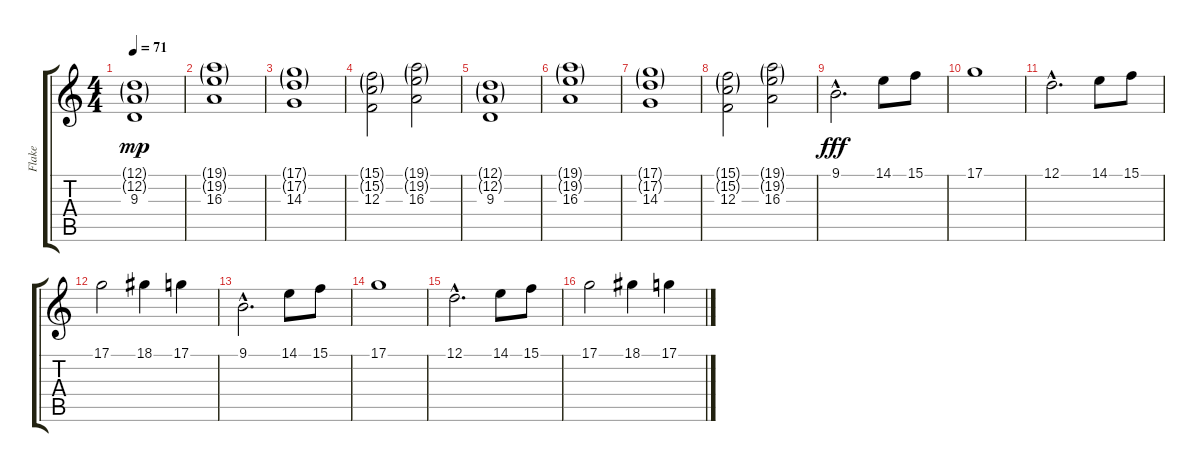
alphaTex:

\track ("Flake" "Flake") {instrument stringensemble2}
\staff {score tabs}
\tuning (D4 A3 F3 C3 G2 C2) {hide}
\ts (4 4)
\tempo 71
\clef g2
\ks c
(12.1{g} 12.2{g} 9.3).1{dy mp} |
(19.1{g} 19.2{g} 16.3).1 |
(17.1{g} 17.2{g} 14.3).1 |
(15.1{g} 15.2{g} 12.3).2 (19.1{g} 19.2{g} 16.3).2 |
(12.1{g} 12.2{g} 9.3).1 |
(19.1{g} 19.2{g} 16.3).1 |
(17.1{g} 17.2{g} 14.3).1 |
(15.1{g} 15.2{g} 12.3).2 (19.1{g} 19.2{g} 16.3).2 |
9.1{hac}.2{d dy fff volume 16 instrument stringensemble1} 14.1.8 15.1.8 |
17.1.1 |
12.1{hac}.2{d} 14.1.8 15.1.8 |
17.1.2 18.1.4 17.1.4 |
9.1{hac}.2{d} 14.1.8 15.1.8 |
17.1.1 |
12.1{hac}.2{d} 14.1.8 15.1.8 |
17.1.2 18.1.4 17.1.4
